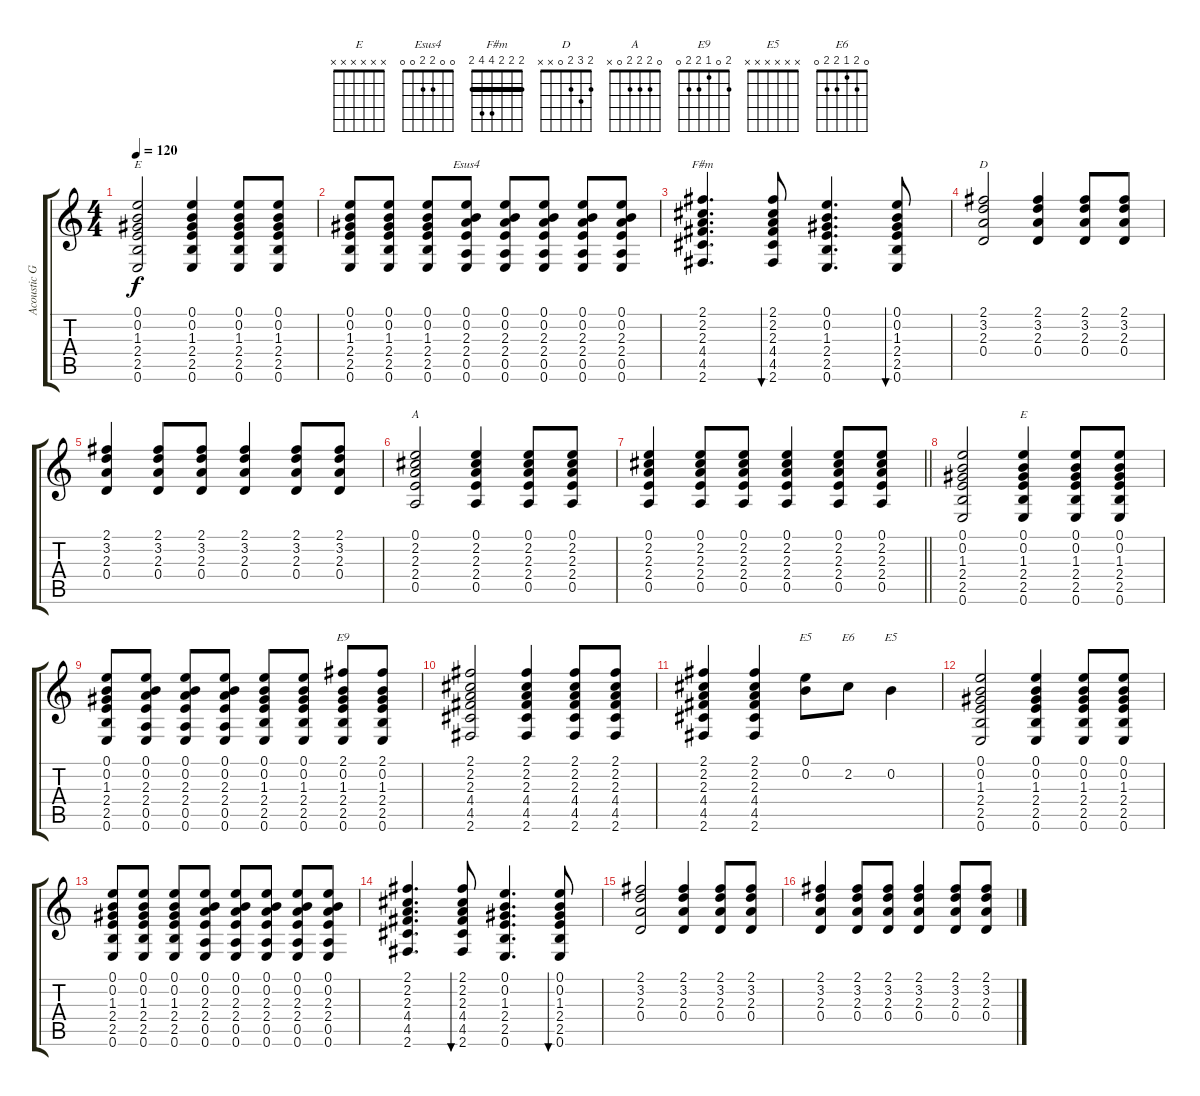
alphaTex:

\track ("Acoustic Gtr" "Acoustic G") {instrument acousticguitarnylon}
\staff {score tabs}
\tuning (E4 B3 G3 D3 A2 E2) {hide}
\chord ("E" 0 0 1 2 2 0)
\chord ("Esus4" 0 0 2 2 0 0)
\chord ("F#m" 2 2 2 4 4 2) {barre 2}
\chord ("D" 2 3 2 0 x x)
\chord ("A" 0 2 2 2 0 x)
\chord ("E" x x x x x x)
\chord ("E9" 2 0 1 2 2 0)
\chord ("E5" x x x 2 2 0)
\chord ("E6" 0 2 1 2 2 0)
\chord ("E5" x x x x x x)
\ts (4 4)
\tempo 120
\clef g2
\ks c
(0.1 0.2 1.3 2.4 2.5 0.6).2{ch "E" dy f} (0.1 0.2 1.3 2.4 2.5 0.6).4 (0.1 0.2 1.3 2.4 2.5 0.6).8 (0.1 0.2 1.3 2.4 2.5 0.6).8 |
(0.1 0.2 1.3 2.4 2.5 0.6).8 (0.1 0.2 1.3 2.4 2.5 0.6).8 (0.1 0.2 1.3 2.4 2.5 0.6).8 (0.1 0.2 2.3 2.4 0.5 0.6).8{ch "Esus4"} (0.1 0.2 2.3 2.4 0.5 0.6).8 (0.1 0.2 2.3 2.4 0.5 0.6).8 (0.1 0.2 2.3 2.4 0.5 0.6).8 (0.1 0.2 2.3 2.4 0.5 0.6).8 |
(2.1 2.2 2.3 4.4 4.5 2.6).4{d ch "F#m"} (2.1 2.2 2.3 4.4 4.5 2.6).8{bu 60} (0.1 0.2 1.3 2.4 2.5 0.6).4{d} (0.1 0.2 1.3 2.4 2.5 0.6).8{bu 60} |
(2.1 3.2 2.3 0.4).2{ch "D"} (2.1 3.2 2.3 0.4).4 (2.1 3.2 2.3 0.4).8 (2.1 3.2 2.3 0.4).8 |
(2.1 3.2 2.3 0.4).4 (2.1 3.2 2.3 0.4).8 (2.1 3.2 2.3 0.4).8 (2.1 3.2 2.3 0.4).4 (2.1 3.2 2.3 0.4).8 (2.1 3.2 2.3 0.4).8 |
(0.1 2.2 2.3 2.4 0.5).2{ch "A"} (0.1 2.2 2.3 2.4 0.5).4 (0.1 2.2 2.3 2.4 0.5).8 (0.1 2.2 2.3 2.4 0.5).8 |
\barLineRight lightlight
(0.1 2.2 2.3 2.4 0.5).4 (0.1 2.2 2.3 2.4 0.5).8 (0.1 2.2 2.3 2.4 0.5).8 (0.1 2.2 2.3 2.4 0.5).4 (0.1 2.2 2.3 2.4 0.5).8 (0.1 2.2 2.3 2.4 0.5).8 |
(0.1 0.2 1.3 2.4 2.5 0.6).2 (0.1 0.2 1.3 2.4 2.5 0.6).4{ch "E"} (0.1 0.2 1.3 2.4 2.5 0.6).8 (0.1 0.2 1.3 2.4 2.5 0.6).8 |
(0.1 0.2 1.3 2.4 2.5 0.6).8 (0.1 0.2 2.3 2.4 0.5 0.6).8 (0.1 0.2 2.3 2.4 0.5 0.6).8 (0.1 0.2 2.3 2.4 0.5 0.6).8 (0.1 0.2 1.3 2.4 2.5 0.6).8 (0.1 0.2 1.3 2.4 2.5 0.6).8 (2.1 0.2 1.3 2.4 2.5 0.6).8{ch "E9"} (2.1 0.2 1.3 2.4 2.5 0.6).8 |
(2.1 2.2 2.3 4.4 4.5 2.6).2 (2.1 2.2 2.3 4.4 4.5 2.6).4 (2.1 2.2 2.3 4.4 4.5 2.6).8 (2.1 2.2 2.3 4.4 4.5 2.6).8 |
(2.1 2.2 2.3 4.4 4.5 2.6).4 (2.1 2.2 2.3 4.4 4.5 2.6).4 (0.1 0.2).8{ch "E5"} 2.2.8{ch "E6"} 0.2.4{ch "E5"} |
(0.1 0.2 1.3 2.4 2.5 0.6).2 (0.1 0.2 1.3 2.4 2.5 0.6).4 (0.1 0.2 1.3 2.4 2.5 0.6).8 (0.1 0.2 1.3 2.4 2.5 0.6).8 |
(0.1 0.2 1.3 2.4 2.5 0.6).8 (0.1 0.2 1.3 2.4 2.5 0.6).8 (0.1 0.2 1.3 2.4 2.5 0.6).8 (0.1 0.2 2.3 2.4 0.5 0.6).8 (0.1 0.2 2.3 2.4 0.5 0.6).8 (0.1 0.2 2.3 2.4 0.5 0.6).8 (0.1 0.2 2.3 2.4 0.5 0.6).8 (0.1 0.2 2.3 2.4 0.5 0.6).8 |
(2.1 2.2 2.3 4.4 4.5 2.6).4{d} (2.1 2.2 2.3 4.4 4.5 2.6).8{bu 60} (0.1 0.2 1.3 2.4 2.5 0.6).4{d} (0.1 0.2 1.3 2.4 2.5 0.6).8{bu 60} |
(2.1 3.2 2.3 0.4).2 (2.1 3.2 2.3 0.4).4 (2.1 3.2 2.3 0.4).8 (2.1 3.2 2.3 0.4).8 |
(2.1 3.2 2.3 0.4).4 (2.1 3.2 2.3 0.4).8 (2.1 3.2 2.3 0.4).8 (2.1 3.2 2.3 0.4).4 (2.1 3.2 2.3 0.4).8 (2.1 3.2 2.3 0.4).8
